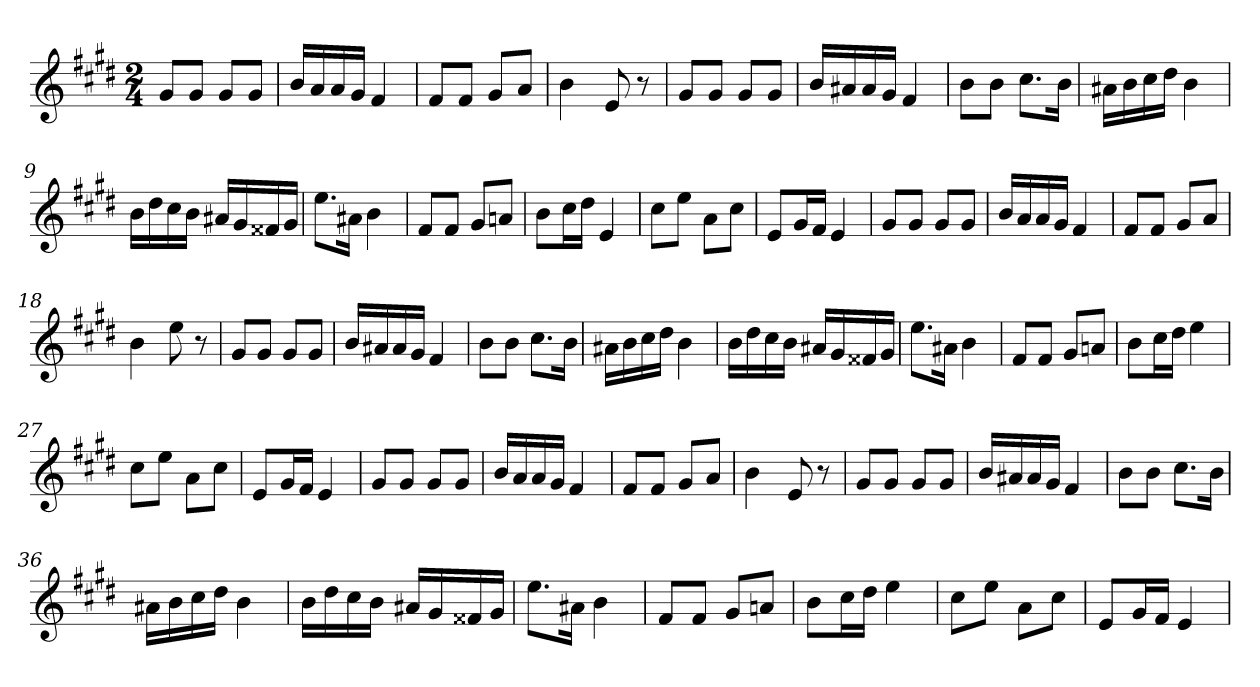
**kern
*part1
*staff1
*clefG2
*k[f#c#g#d#]
*M2/4
=1
8g#/L
8g#/J
8g#/L
8g#/J
=2
16b/LL
16a/
16a/
16g#/JJ
4f#/
=3
8f#/L
8f#/J
8g#/L
8a/J
=4
4b\
8e/
8r
=5
8g#/L
8g#/J
8g#/L
8g#/J
=6
16b/LL
16a#X/
16a#/
16g#/JJ
4f#/
=7
8b\L
8b\J
8.cc#\L
16b\Jk
=8
16a#X\LL
16b\
16cc#\
16dd#\JJ
4b\
!!LO:LB:g=z
=9
16b\LL
16dd#\
16cc#\
16b\JJ
16a#X/LL
16g#/
16f##X/
16g#/JJ
=10
8.ee\L
16a#X\Jk
4b\
=11
8f#/L
8f#/J
8g#/L
8an/J
=12
8b\L
16cc#\L
16dd#\JJ
4e/
=13
8cc#\L
8ee\J
8a\L
8cc#\J
=14
8e/L
16g#/L
16f#/JJ
4e/
=15
8g#/L
8g#/J
8g#/L
8g#/J
=16
16b/LL
16a/
16a/
16g#/JJ
4f#/
=17
8f#/L
8f#/J
8g#/L
8a/J
!!LO:LB:g=z
=18
4b\
8ee\
8r
=19
8g#/L
8g#/J
8g#/L
8g#/J
=20
16b/LL
16a#X/
16a#/
16g#/JJ
4f#/
=21
8b\L
8b\J
8.cc#\L
16b\Jk
=22
16a#X\LL
16b\
16cc#\
16dd#\JJ
4b\
=23
16b\LL
16dd#\
16cc#\
16b\JJ
16a#X/LL
16g#/
16f##X/
16g#/JJ
=24
8.ee\L
16a#X\Jk
4b\
=25
8f#/L
8f#/J
8g#/L
8an/J
=26
8b\L
16cc#\L
16dd#\JJ
4ee\
!!LO:LB:g=z
=27
8cc#\L
8ee\J
8a\L
8cc#\J
=28
8e/L
16g#/L
16f#/JJ
4e/
=29
8g#/L
8g#/J
8g#/L
8g#/J
=30
16b/LL
16a/
16a/
16g#/JJ
4f#/
=31
8f#/L
8f#/J
8g#/L
8a/J
=32
4b\
8e/
8r
=33
8g#/L
8g#/J
8g#/L
8g#/J
=34
16b/LL
16a#X/
16a#/
16g#/JJ
4f#/
=35
8b\L
8b\J
8.cc#\L
16b\Jk
=36
16a#X\LL
16b\
16cc#\
16dd#\JJ
4b\
!!LO:LB:g=z
=37
16b\LL
16dd#\
16cc#\
16b\JJ
16a#X/LL
16g#/
16f##X/
16g#/JJ
=38
8.ee\L
16a#X\Jk
4b\
=39
8f#/L
8f#/J
8g#/L
8an/J
=40
8b\L
16cc#\L
16dd#\JJ
4ee\
=41
8cc#\L
8ee\J
8a\L
8cc#\J
=42
8e/L
16g#/L
16f#/JJ
4e/
=
*-
